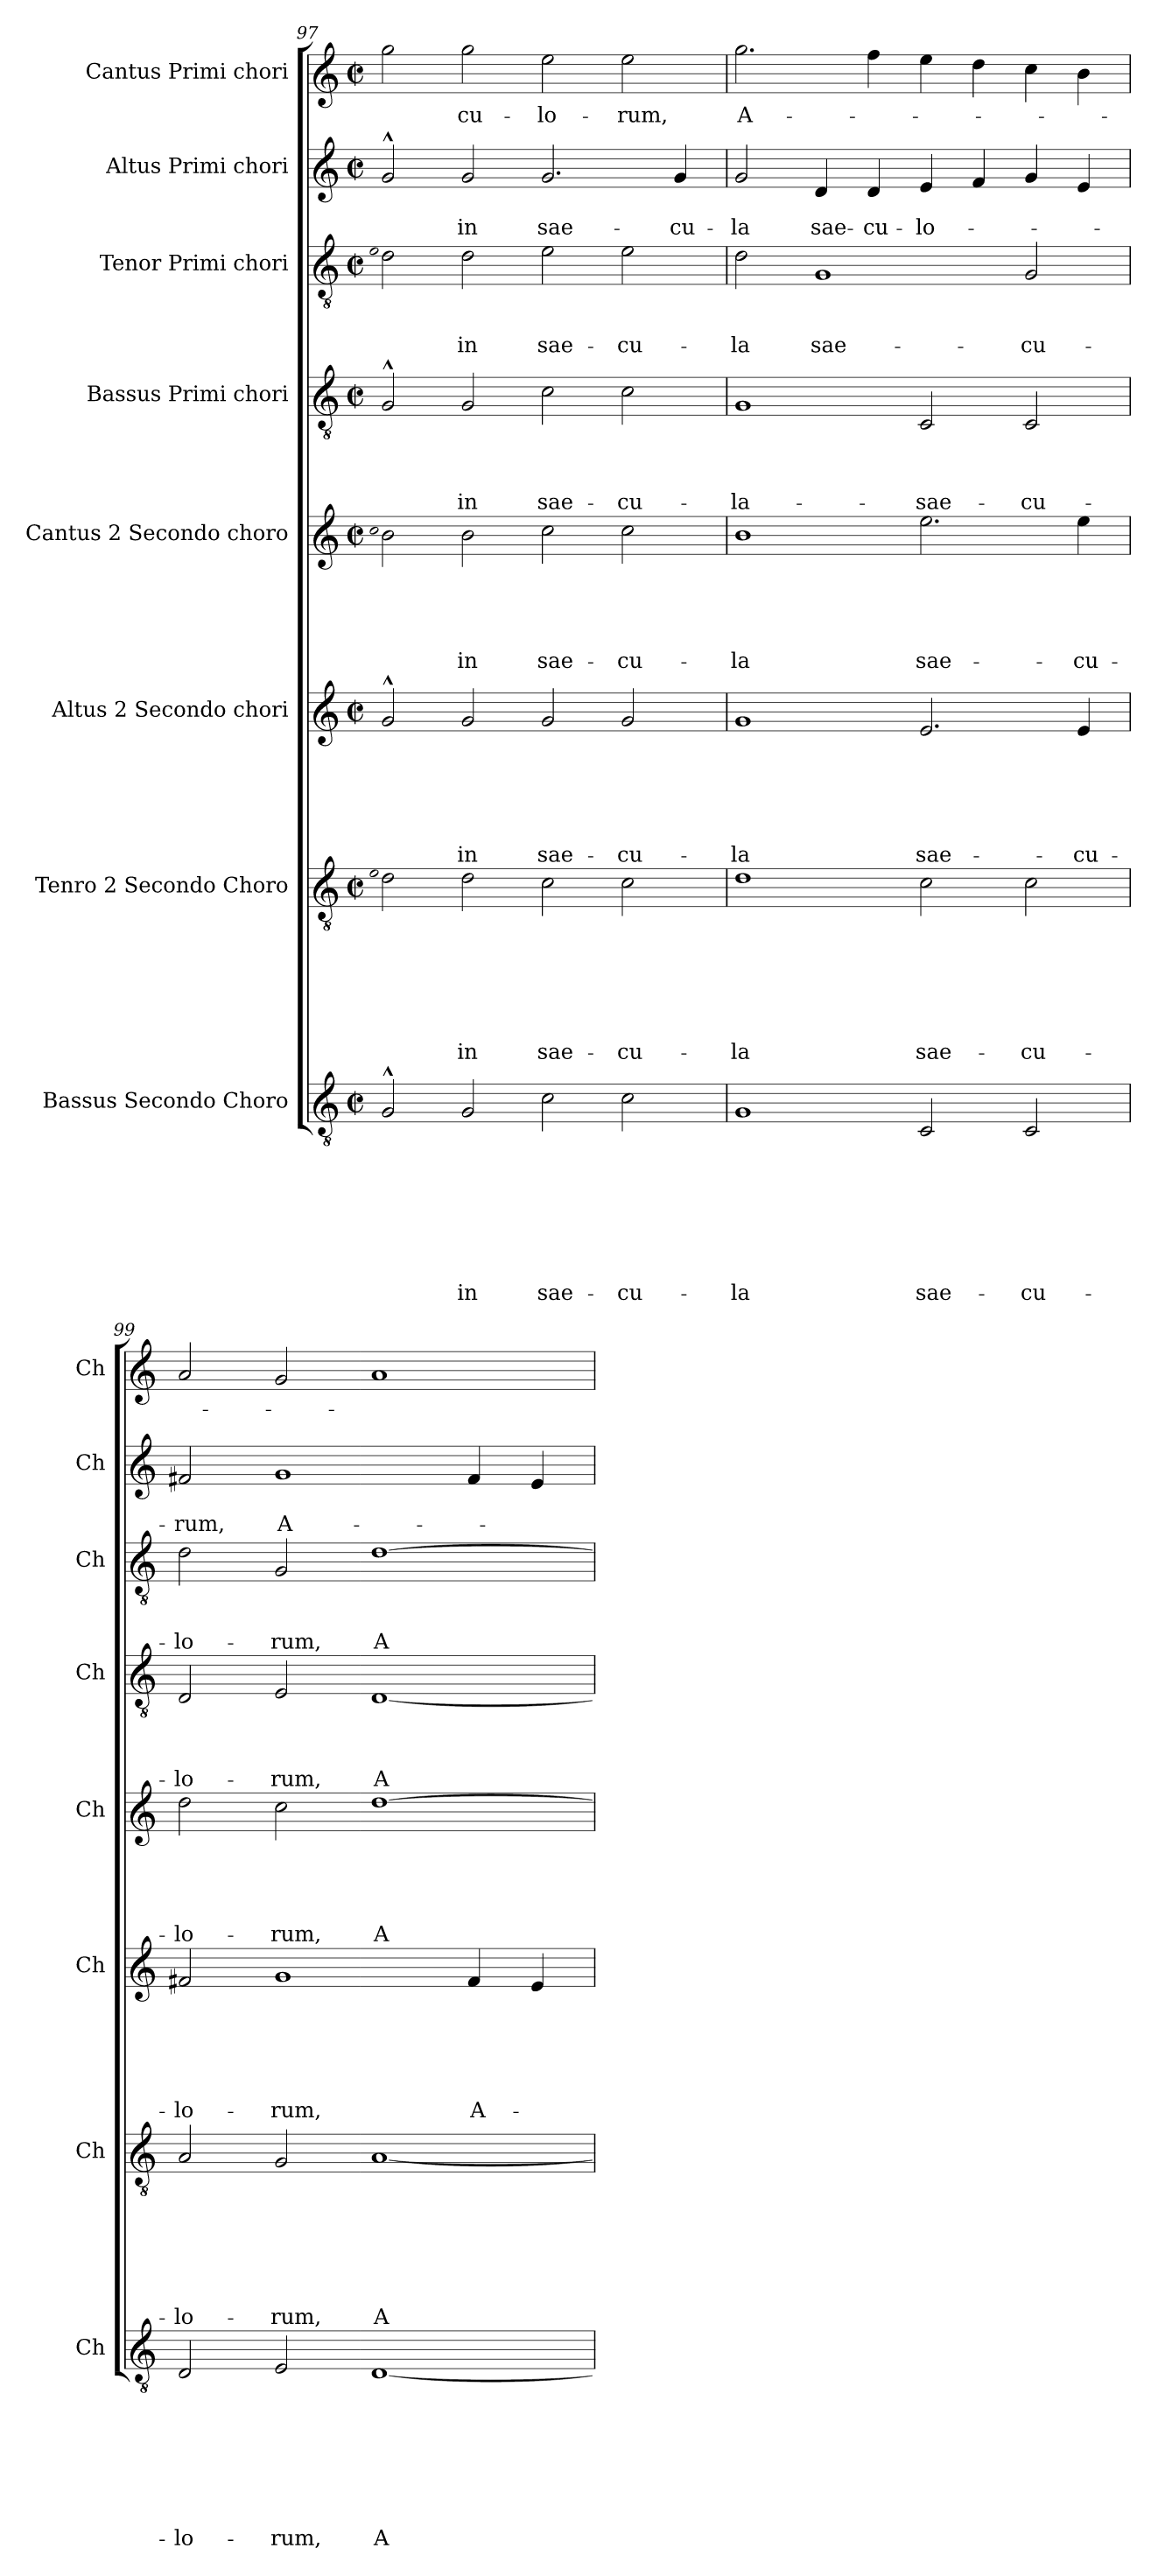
**kern	**text	**text	**text	**text	**text	**text	**text	**text	**kern	**text	**text	**text	**text	**text	**text	**text	**kern	**text	**text	**text	**text	**text	**text	**kern	**text	**text	**text	**text	**text	**kern	**text	**text	**text	**text	**kern	**text	**text	**text	**kern	**text	**text	**kern	**text
*part8	*part8	*part8	*part8	*part8	*part8	*part8	*part8	*part8	*part7	*part7	*part7	*part7	*part7	*part7	*part7	*part7	*part6	*part6	*part6	*part6	*part6	*part6	*part6	*part5	*part5	*part5	*part5	*part5	*part5	*part4	*part4	*part4	*part4	*part4	*part3	*part3	*part3	*part3	*part2	*part2	*part2	*part1	*part1
*staff8	*staff8	*staff8	*staff8	*staff8	*staff8	*staff8	*staff8	*staff8	*staff7	*staff7	*staff7	*staff7	*staff7	*staff7	*staff7	*staff7	*staff6	*staff6	*staff6	*staff6	*staff6	*staff6	*staff6	*staff5	*staff5	*staff5	*staff5	*staff5	*staff5	*staff4	*staff4	*staff4	*staff4	*staff4	*staff3	*staff3	*staff3	*staff3	*staff2	*staff2	*staff2	*staff1	*staff1
*I"Bassus Secondo Choro	*	*	*	*	*	*	*	*	*I"Tenro 2 Secondo Choro	*	*	*	*	*	*	*	*I"Altus 2 Secondo chori	*	*	*	*	*	*	*I"Cantus 2 Secondo choro	*	*	*	*	*	*I"Bassus Primi chori	*	*	*	*	*I"Tenor Primi chori	*	*	*	*I"Altus Primi chori	*	*	*I"Cantus Primi chori	*
*I'Ch	*	*	*	*	*	*	*	*	*I'Ch	*	*	*	*	*	*	*	*I'Ch	*	*	*	*	*	*	*I'Ch	*	*	*	*	*	*I'Ch	*	*	*	*	*I'Ch	*	*	*	*I'Ch	*	*	*I'Ch	*
!!LO:LB:g=z
*clefGv2	*	*	*	*	*	*	*	*	*clefGv2	*	*	*	*	*	*	*	*clefG2	*	*	*	*	*	*	*clefG2	*	*	*	*	*	*clefGv2	*	*	*	*	*clefGv2	*	*	*	*clefG2	*	*	*clefG2	*
*k[]	*	*	*	*	*	*	*	*	*k[]	*	*	*	*	*	*	*	*k[]	*	*	*	*	*	*	*k[]	*	*	*	*	*	*k[]	*	*	*	*	*k[]	*	*	*	*k[]	*	*	*k[]	*
*C:	*	*	*	*	*	*	*	*	*C:	*	*	*	*	*	*	*	*C:	*	*	*	*	*	*	*C:	*	*	*	*	*	*C:	*	*	*	*	*C:	*	*	*	*C:	*	*	*C:	*
*M2/2	*	*	*	*	*	*	*	*	*M2/2	*	*	*	*	*	*	*	*M2/2	*	*	*	*	*	*	*M2/2	*	*	*	*	*	*M2/2	*	*	*	*	*M2/2	*	*	*	*M2/2	*	*	*M2/2	*
*met(c|)	*	*	*	*	*	*	*	*	*met(c|)	*	*	*	*	*	*	*	*met(c|)	*	*	*	*	*	*	*met(c|)	*	*	*	*	*	*met(c|)	*	*	*	*	*met(c|)	*	*	*	*met(c|)	*	*	*met(c|)	*
=97	=97	=97	=97	=97	=97	=97	=97	=97	=97	=97	=97	=97	=97	=97	=97	=97	=97	=97	=97	=97	=97	=97	=97	=97	=97	=97	=97	=97	=97	=97	=97	=97	=97	=97	=97	=97	=97	=97	=97	=97	=97	=97	=97
!	!	!	!	!	!	!	!	!	!LO:N:head=open	!	!	!	!	!	!	!	!	!	!	!	!	!	!	!LO:N:head=open	!	!	!	!	!	!	!	!	!	!	!LO:N:head=open	!	!	!	!	!	!	!	!
.	.	.	.	.	.	.	.	.	1qe	.	.	.	.	.	.	.	.	.	.	.	.	.	.	1qcc	.	.	.	.	.	.	.	.	.	.	1qe	.	.	.	.	.	.	.	.
2G^^</	.	.	.	.	.	.	.	.	2d\	.	.	.	.	.	.	.	2g^^</	.	.	.	.	.	.	2b\	.	.	.	.	.	2G^^</	.	.	.	.	2d\	.	.	.	2g^^</	.	.	2gg\	.
!	!	!	!	!	!	!	!	!LO:LY:b	!	!	!	!	!	!	!	!LO:LY:b	!	!	!	!	!	!	!LO:LY:b	!	!	!	!	!	!LO:LY:b	!	!	!	!	!LO:LY:b	!	!	!	!LO:LY:b	!	!	!LO:LY:b	!	!LO:LY:b
2G/	.	.	.	.	.	.	.	in	2d\	.	.	.	.	.	.	in	2g/	.	.	.	.	.	in	2b\	.	.	.	.	in	2G/	.	.	.	in	2d\	.	.	in	2g/	.	in	2gg\	-cu-
!	!	!	!	!	!	!	!	!LO:LY:b	!	!	!	!	!	!	!	!LO:LY:b	!	!	!	!	!	!	!LO:LY:b	!	!	!	!	!	!LO:LY:b	!	!	!	!	!LO:LY:b	!	!	!	!LO:LY:b	!	!	!LO:LY:b	!	!LO:LY:b
2c\	.	.	.	.	.	.	.	sae-	2c\	.	.	.	.	.	.	sae-	2g/	.	.	.	.	.	sae-	2cc\	.	.	.	.	sae-	2c\	.	.	.	sae-	2e\	.	.	sae-	2.g/	.	sae-	2ee\	-lo-
!	!	!	!	!	!	!	!	!LO:LY:b	!	!	!	!	!	!	!	!LO:LY:b	!	!	!	!	!	!	!LO:LY:b	!	!	!	!	!	!LO:LY:b	!	!	!	!	!LO:LY:b	!	!	!	!LO:LY:b	!	!	!	!	!LO:LY:b
2c\	.	.	.	.	.	.	.	-cu-	2c\	.	.	.	.	.	.	-cu-	2g/	.	.	.	.	.	-cu-	2cc\	.	.	.	.	-cu-	2c\	.	.	.	-cu-	2e\	.	.	-cu-	.	.	.	2ee\	-rum,
!	!	!	!	!	!	!	!	!	!	!	!	!	!	!	!	!	!	!	!	!	!	!	!	!	!	!	!	!	!	!	!	!	!	!	!	!	!	!	!	!	!LO:LY:b	!	!
.	.	.	.	.	.	.	.	.	.	.	.	.	.	.	.	.	.	.	.	.	.	.	.	.	.	.	.	.	.	.	.	.	.	.	.	.	.	.	4g/	.	-cu-	.	.
=98	=98	=98	=98	=98	=98	=98	=98	=98	=98	=98	=98	=98	=98	=98	=98	=98	=98	=98	=98	=98	=98	=98	=98	=98	=98	=98	=98	=98	=98	=98	=98	=98	=98	=98	=98	=98	=98	=98	=98	=98	=98	=98	=98
!	!	!	!	!	!	!	!	!LO:LY:b	!	!	!	!	!	!	!	!LO:LY:b	!	!	!	!	!	!	!LO:LY:b	!	!	!	!	!	!LO:LY:b	!	!	!	!	!LO:LY:b	!	!	!	!LO:LY:b	!	!	!LO:LY:b	!	!LO:LY:b
1G	.	.	.	.	.	.	.	-la	1d	.	.	.	.	.	.	-la	1g	.	.	.	.	.	-la	1b	.	.	.	.	-la	1G	.	.	.	-la-	2d\	.	.	-la	2g/	.	-la	2.gg\	A-
!	!	!	!	!	!	!	!	!	!	!	!	!	!	!	!	!	!	!	!	!	!	!	!	!	!	!	!	!	!	!	!	!	!	!	!	!	!	!LO:LY:b	!	!	!LO:LY:b	!	!
.	.	.	.	.	.	.	.	.	.	.	.	.	.	.	.	.	.	.	.	.	.	.	.	.	.	.	.	.	.	.	.	.	.	.	1G	.	.	sae-	4d/	.	sae-	.	.
!	!	!	!	!	!	!	!	!	!	!	!	!	!	!	!	!	!	!	!	!	!	!	!	!	!	!	!	!	!	!	!	!	!	!	!	!	!	!	!	!	!LO:LY:b	!	!
.	.	.	.	.	.	.	.	.	.	.	.	.	.	.	.	.	.	.	.	.	.	.	.	.	.	.	.	.	.	.	.	.	.	.	.	.	.	.	4d/	.	-cu-	4ff\	.
!	!	!	!	!	!	!	!	!LO:LY:b	!	!	!	!	!	!	!	!LO:LY:b	!	!	!	!	!	!	!LO:LY:b	!	!	!	!	!	!LO:LY:b	!	!	!	!	!LO:LY:b	!	!	!	!	!	!	!LO:LY:b	!	!
2C/	.	.	.	.	.	.	.	sae-	2c\	.	.	.	.	.	.	sae-	2.e/	.	.	.	.	.	sae-	2.ee\	.	.	.	.	sae-	2C/	.	.	.	-sae-	.	.	.	.	4e/	.	-lo-	4ee\	.
.	.	.	.	.	.	.	.	.	.	.	.	.	.	.	.	.	.	.	.	.	.	.	.	.	.	.	.	.	.	.	.	.	.	.	.	.	.	.	4f/	.	.	4dd\	.
!	!	!	!	!	!	!	!	!LO:LY:b	!	!	!	!	!	!	!	!LO:LY:b	!	!	!	!	!	!	!	!	!	!	!	!	!	!	!	!	!	!LO:LY:b	!	!	!	!LO:LY:b	!	!	!	!	!
2C/	.	.	.	.	.	.	.	-cu-	2c\	.	.	.	.	.	.	-cu-	.	.	.	.	.	.	.	.	.	.	.	.	.	2C/	.	.	.	-cu-	2G/	.	.	-cu-	4g/	.	.	4cc\	.
!	!	!	!	!	!	!	!	!	!	!	!	!	!	!	!	!	!	!	!	!	!	!	!LO:LY:b	!	!	!	!	!	!LO:LY:b	!	!	!	!	!	!	!	!	!	!	!	!	!	!
.	.	.	.	.	.	.	.	.	.	.	.	.	.	.	.	.	4e/	.	.	.	.	.	-cu-	4ee\	.	.	.	.	-cu-	.	.	.	.	.	.	.	.	.	4e/	.	.	4b\	.
=99	=99	=99	=99	=99	=99	=99	=99	=99	=99	=99	=99	=99	=99	=99	=99	=99	=99	=99	=99	=99	=99	=99	=99	=99	=99	=99	=99	=99	=99	=99	=99	=99	=99	=99	=99	=99	=99	=99	=99	=99	=99	=99	=99
!	!	!	!	!	!	!	!	!LO:LY:b	!	!	!	!	!	!	!	!LO:LY:b	!	!	!	!	!	!	!LO:LY:b	!	!	!	!	!	!LO:LY:b	!	!	!	!	!LO:LY:b	!	!	!	!LO:LY:b	!	!	!LO:LY:b	!	!
2D/	.	.	.	.	.	.	.	-lo-	2A/	.	.	.	.	.	.	-lo-	2f#X/	.	.	.	.	.	-lo-	2dd\	.	.	.	.	-lo-	2D/	.	.	.	-lo-	2d\	.	.	-lo-	2f#X/	.	-rum,	2a/	.
!	!	!	!	!	!	!	!	!LO:LY:b	!	!	!	!	!	!	!	!LO:LY:b	!	!	!	!	!	!	!LO:LY:b	!	!	!	!	!	!LO:LY:b	!	!	!	!	!LO:LY:b	!	!	!	!LO:LY:b	!	!	!LO:LY:b	!	!
2E/	.	.	.	.	.	.	.	-rum,	2G/	.	.	.	.	.	.	-rum,	1g	.	.	.	.	.	-rum,	2cc\	.	.	.	.	-rum,	2E/	.	.	.	-rum,	2G/	.	.	-rum,	1g	.	A-	2g/	.
!	!	!	!	!	!	!	!	!LO:LY:b	!	!	!	!	!	!	!	!LO:LY:b	!	!	!	!	!	!	!	!	!	!	!	!	!LO:LY:b	!	!	!	!	!LO:LY:b	!	!	!	!LO:LY:b	!	!	!	!	!
[<1D	.	.	.	.	.	.	.	A-	[<1A	.	.	.	.	.	.	A-	.	.	.	.	.	.	.	[>1dd	.	.	.	.	A-	[<1D	.	.	.	A-	[>1d	.	.	A-	.	.	.	1a	.
!	!	!	!	!	!	!	!	!	!	!	!	!	!	!	!	!	!	!	!	!	!	!	!LO:LY:b	!	!	!	!	!	!	!	!	!	!	!	!	!	!	!	!	!	!	!	!
.	.	.	.	.	.	.	.	.	.	.	.	.	.	.	.	.	4f#/	.	.	.	.	.	A-	.	.	.	.	.	.	.	.	.	.	.	.	.	.	.	4f#/	.	.	.	.
.	.	.	.	.	.	.	.	.	.	.	.	.	.	.	.	.	4e/	.	.	.	.	.	.	.	.	.	.	.	.	.	.	.	.	.	.	.	.	.	4e/	.	.	.	.
=	=	=	=	=	=	=	=	=	=	=	=	=	=	=	=	=	=	=	=	=	=	=	=	=	=	=	=	=	=	=	=	=	=	=	=	=	=	=	=	=	=	=	=
*-	*-	*-	*-	*-	*-	*-	*-	*-	*-	*-	*-	*-	*-	*-	*-	*-	*-	*-	*-	*-	*-	*-	*-	*-	*-	*-	*-	*-	*-	*-	*-	*-	*-	*-	*-	*-	*-	*-	*-	*-	*-	*-	*-
